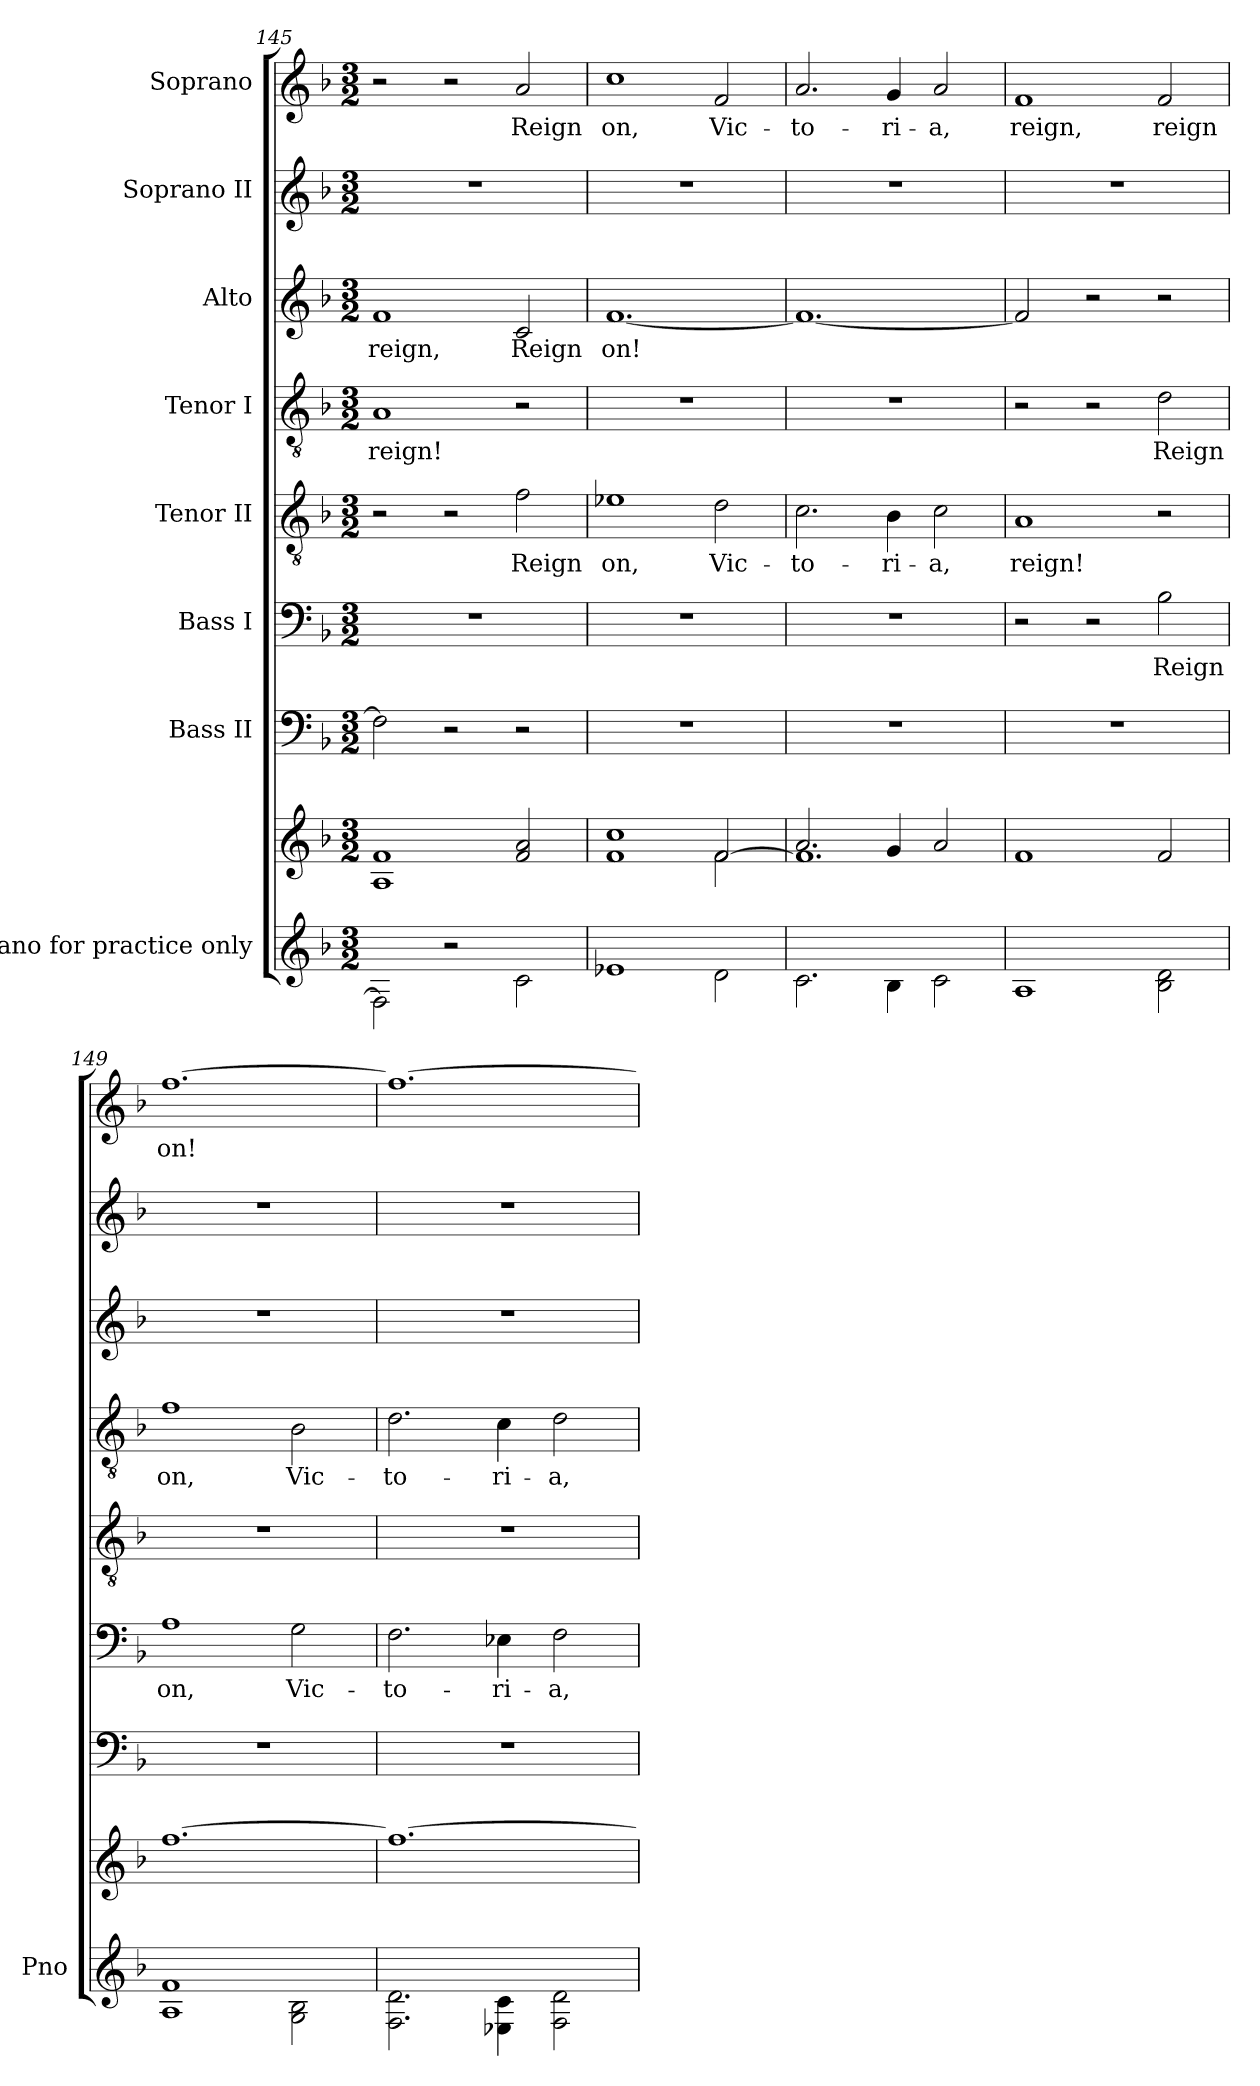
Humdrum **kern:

**kern	**kern	**kern	**kern	**text	**kern	**text	**kern	**text	**kern	**text	**kern	**kern	**text
*part8	*part8	*part7	*part6	*part6	*part5	*part5	*part4	*part4	*part3	*part3	*part2	*part1	*part1
*staff9	*staff8	*staff7	*staff6	*staff6	*staff5	*staff5	*staff4	*staff4	*staff3	*staff3	*staff2	*staff1	*staff1
*I"Piano for practice only	*	*I"Bass II	*I"Bass I	*	*I"Tenor II	*	*I"Tenor I	*	*I"Alto	*	*I"Soprano II	*I"Soprano	*
*I'Pno	*	*	*	*	*	*	*	*	*	*	*	*	*
*clefG2	*clefG2	*clefF4	*clefF4	*	*clefGv2	*	*clefGv2	*	*clefG2	*	*clefG2	*clefG2	*
*k[b-]	*k[b-]	*k[b-]	*k[b-]	*	*k[b-]	*	*k[b-]	*	*k[b-]	*	*k[b-]	*k[b-]	*
*M3/2	*M3/2	*M3/2	*M3/2	*	*M3/2	*	*M3/2	*	*M3/2	*	*M3/2	*M3/2	*
=145	=145	=145	=145	=145	=145	=145	=145	=145	=145	=145	=145	=145	=145
2F\]	1A 1f	2F\]	1.r	.	2r	.	1A	reign!	1f	reign,	1.r	2r	.
2r	.	2r	.	.	2r	.	.	.	.	.	.	2r	.
2c\	2f/ 2a/	2r	.	.	2f\	Reign	2r	.	2c/	Reign	.	2a/	Reign
=146	=146	=146	=146	=146	=146	=146	=146	=146	=146	=146	=146	=146	=146
*	*^	*	*	*	*	*	*	*	*	*	*	*	*
1e-X	1cc	1f	1.r	1.r	.	1e-X	on,	1.r	.	[1.f	on!	1.r	1cc	on,
2d\	[<2f/	2f\	.	.	.	2d\	Vic-	.	.	.	.	.	2f/	Vic-
=147	=147	=147	=147	=147	=147	=147	=147	=147	=147	=147	=147	=147	=147	=147
2.c\	2.a/	1.f]	1.r	1.r	.	2.c\	-to-	1.r	.	1.f_	.	1.r	2.a/	-to-
4B-\	4g/	.	.	.	.	4B-\	-ri-	.	.	.	.	.	4g/	-ri-
2c\	2a/	.	.	.	.	2c\	-a,	.	.	.	.	.	2a/	-a,
*	*v	*v	*	*	*	*	*	*	*	*	*	*	*	*
=148	=148	=148	=148	=148	=148	=148	=148	=148	=148	=148	=148	=148	=148
1A	1f	1.r	2r	.	1A	reign!	2r	.	2f/]	.	1.r	1f	reign,
.	.	.	2r	.	.	.	2r	.	2r	.	.	.	.
2B-\ 2d\	2f/	.	2B-\	Reign	2r	.	2d\	Reign	2r	.	.	2f/	reign
=149	=149	=149	=149	=149	=149	=149	=149	=149	=149	=149	=149	=149	=149
1A 1f	[1.ff	1.r	1A	on,	1.r	.	1f	on,	1.r	.	1.r	[1.ff	on!
2G\ 2B-\	.	.	2G\	Vic-	.	.	2B-\	Vic-	.	.	.	.	.
=150	=150	=150	=150	=150	=150	=150	=150	=150	=150	=150	=150	=150	=150
2.F\ 2.d\	1.ff_	1.r	2.F\	-to-	1.r	.	2.d\	-to-	1.r	.	1.r	1.ff_	.
4E-X\ 4c\	.	.	4E-X\	-ri-	.	.	4c\	-ri-	.	.	.	.	.
2F\ 2d\	.	.	2F\	-a,	.	.	2d\	-a,	.	.	.	.	.
=	=	=	=	=	=	=	=	=	=	=	=	=	=
*-	*-	*-	*-	*-	*-	*-	*-	*-	*-	*-	*-	*-	*-
